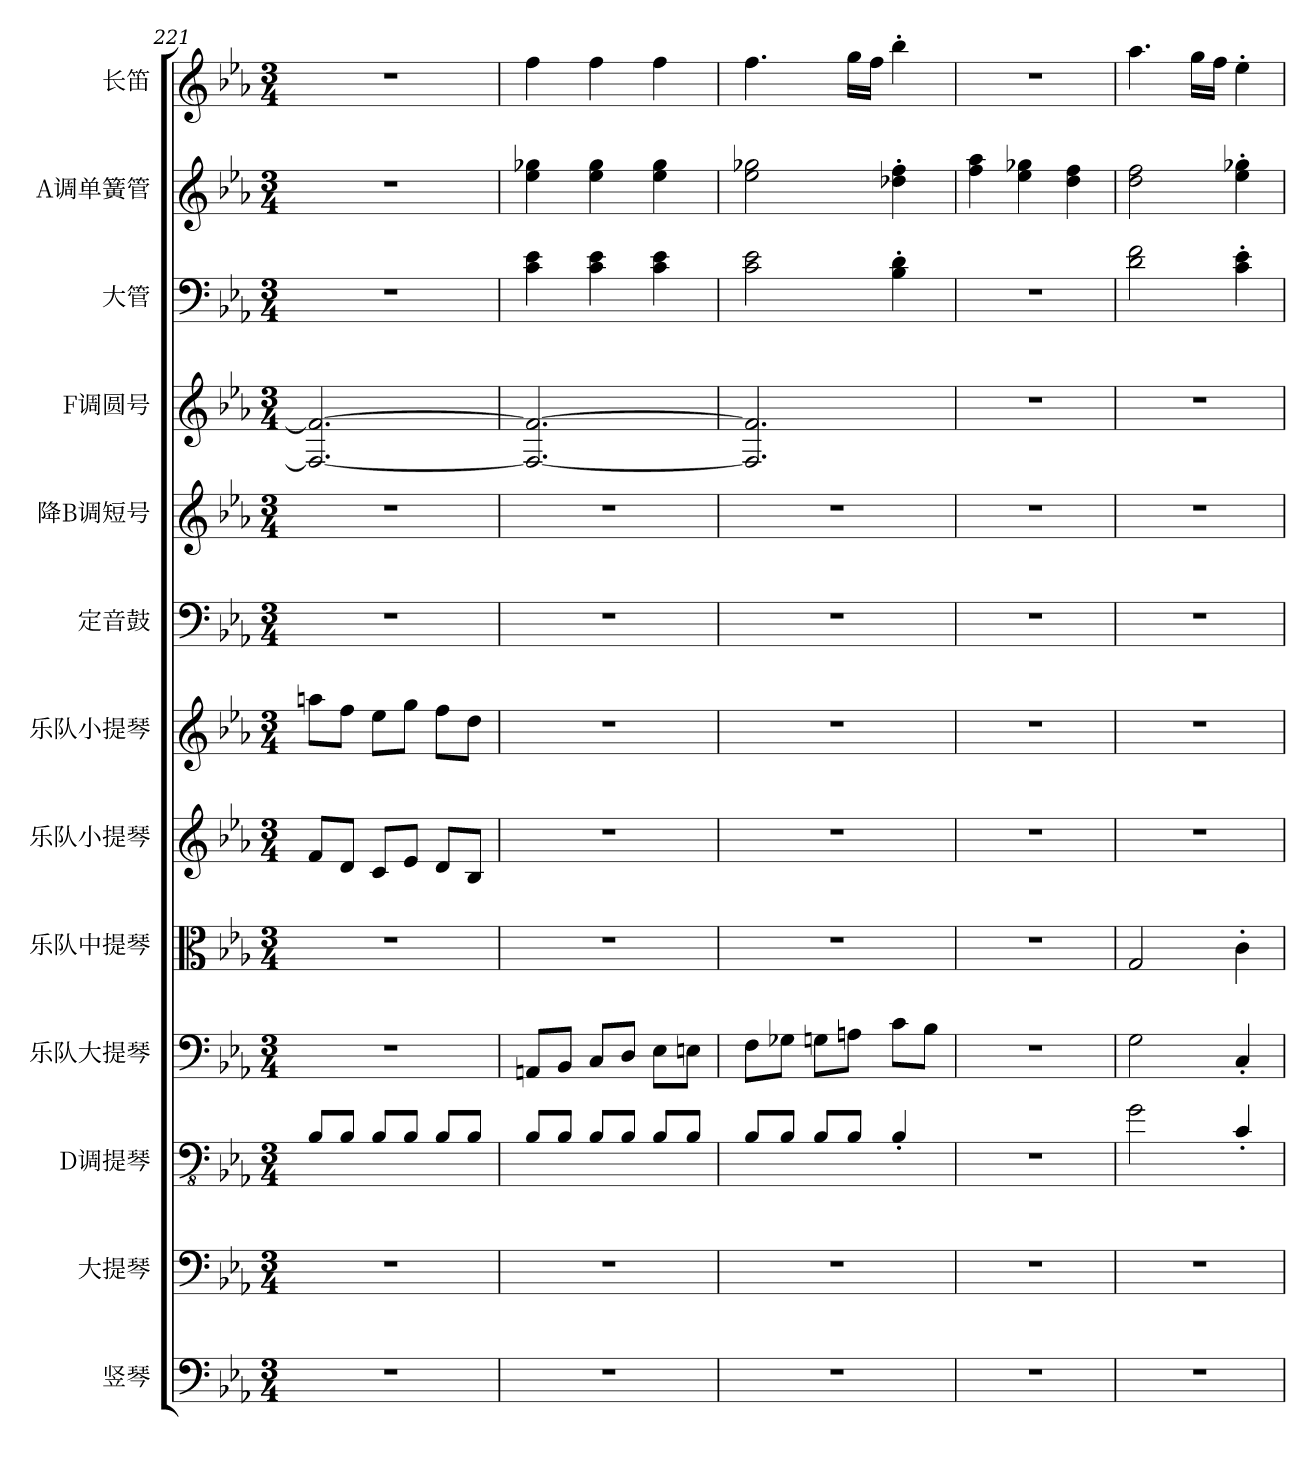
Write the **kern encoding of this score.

**kern	**kern	**kern	**kern	**kern	**kern	**kern	**kern	**kern	**kern	**kern	**kern	**kern
*part13	*part12	*part11	*part10	*part9	*part8	*part7	*part6	*part5	*part4	*part3	*part2	*part1
*staff13	*staff12	*staff11	*staff10	*staff9	*staff8	*staff7	*staff6	*staff5	*staff4	*staff3	*staff2	*staff1
*I"竖琴	*I"大提琴	*I"D调提琴	*I"乐队大提琴	*I"乐队中提琴	*I"乐队小提琴	*I"乐队小提琴	*I"定音鼓	*I"降B调短号	*I"F调圆号	*I"大管	*I"A调单簧管	*I"长笛
*clefF4	*clefF4	*clefFv4	*clefF4	*clefC3	*clefG2	*clefG2	*clefF4	*clefG2	*clefG2	*clefF4	*clefG2	*clefG2
*	*	*ITrd7c12	*	*	*	*	*	*ITrd1c2	*ITrd4c7	*	*ITrd2c3	*
*k[b-e-a-]	*k[b-e-a-]	*k[b-e-a-]	*k[b-e-a-]	*k[b-e-a-]	*k[b-e-a-]	*k[b-e-a-]	*k[b-e-a-]	*k[b-e-a-d-g-]	*k[b-e-a-d-]	*k[b-e-a-]	*k[]	*k[b-e-a-]
*M3/4	*M3/4	*M3/4	*M3/4	*M3/4	*M3/4	*M3/4	*M3/4	*M3/4	*M3/4	*M3/4	*M3/4	*M3/4
=221	=221	=221	=221	=221	=221	=221	=221	=221	=221	=221	=221	=221
2.r	2.r	8BBB-/L	2.r	2.r	8f/L	8aan\L	2.r	2.r	2.BB-/_ 2.B-/_	2.r	2.r	2.r
.	.	8BBB-/J	.	.	8d/J	8ff\J	.	.	.	.	.	.
.	.	8BBB-/L	.	.	8c/L	8ee-\L	.	.	.	.	.	.
.	.	8BBB-/J	.	.	8e-/J	8gg\J	.	.	.	.	.	.
.	.	8BBB-/L	.	.	8d/L	8ff\L	.	.	.	.	.	.
.	.	8BBB-/J	.	.	8B-/J	8dd\J	.	.	.	.	.	.
!!LO:PB:g=z
=222	=222	=222	=222	=222	=222	=222	=222	=222	=222	=222	=222	=222
2.r	2.r	8BBB-/L	8AAn/L	2.r	2.r	2.r	2.r	2.r	2.BB-/_ 2.B-/_	4c\ 4e-\	4cc\ 4ee-X\	4ff\
.	.	8BBB-/J	8BB-/J	.	.	.	.	.	.	.	.	.
.	.	8BBB-/L	8C/L	.	.	.	.	.	.	4c\ 4e-\	4cc\ 4ee-\	4ff\
.	.	8BBB-/J	8D/J	.	.	.	.	.	.	.	.	.
.	.	8BBB-/L	8E-\L	.	.	.	.	.	.	4c\ 4e-\	4cc\ 4ee-\	4ff\
.	.	8BBB-/J	8En\J	.	.	.	.	.	.	.	.	.
=223	=223	=223	=223	=223	=223	=223	=223	=223	=223	=223	=223	=223
2.r	2.r	8BBB-/L	8F\L	2.r	2.r	2.r	2.r	2.r	2.BB-/] 2.B-/]	2c\ 2e-\	2cc\ 2ee-X\	4.ff\
.	.	8BBB-/J	8G-X\J	.	.	.	.	.	.	.	.	.
.	.	8BBB-/L	8Gn\L	.	.	.	.	.	.	.	.	.
.	.	8BBB-/J	8An\J	.	.	.	.	.	.	.	.	16gg\LL
.	.	.	.	.	.	.	.	.	.	.	.	16ff\JJ
.	.	4BBB-'/	8c\L	.	.	.	.	.	.	4B-\' 4d\'	4b-X\' 4dd\'	4bb-'\
.	.	.	8B-\J	.	.	.	.	.	.	.	.	.
=224	=224	=224	=224	=224	=224	=224	=224	=224	=224	=224	=224	=224
*	*	*	*	*	*	*	*	*	*	*	*	*MM146
2.r	2.r	2.r	2.r	2.r	2.r	2.r	2.r	2.r	2.r	2.r	4dd\ 4ff\	2.r
.	.	.	.	.	.	.	.	.	.	.	4cc\ 4ee-X\	.
.	.	.	.	.	.	.	.	.	.	.	4b\ 4dd\	.
=225	=225	=225	=225	=225	=225	=225	=225	=225	=225	=225	=225	=225
2.r	2.r	2GG\	2G\	2G/	2.r	2.r	2.r	2.r	2.r	2d\ 2f\	2b\ 2dd\	4.aa-\
.	.	.	.	.	.	.	.	.	.	.	.	16gg\LL
.	.	.	.	.	.	.	.	.	.	.	.	16ff\JJ
.	.	4CC'/	4C'/	4c'\	.	.	.	.	.	4c\' 4e-\'	4cc\' 4ee-X\'	4ee-'\
=	=	=	=	=	=	=	=	=	=	=	=	=
*-	*-	*-	*-	*-	*-	*-	*-	*-	*-	*-	*-	*-
